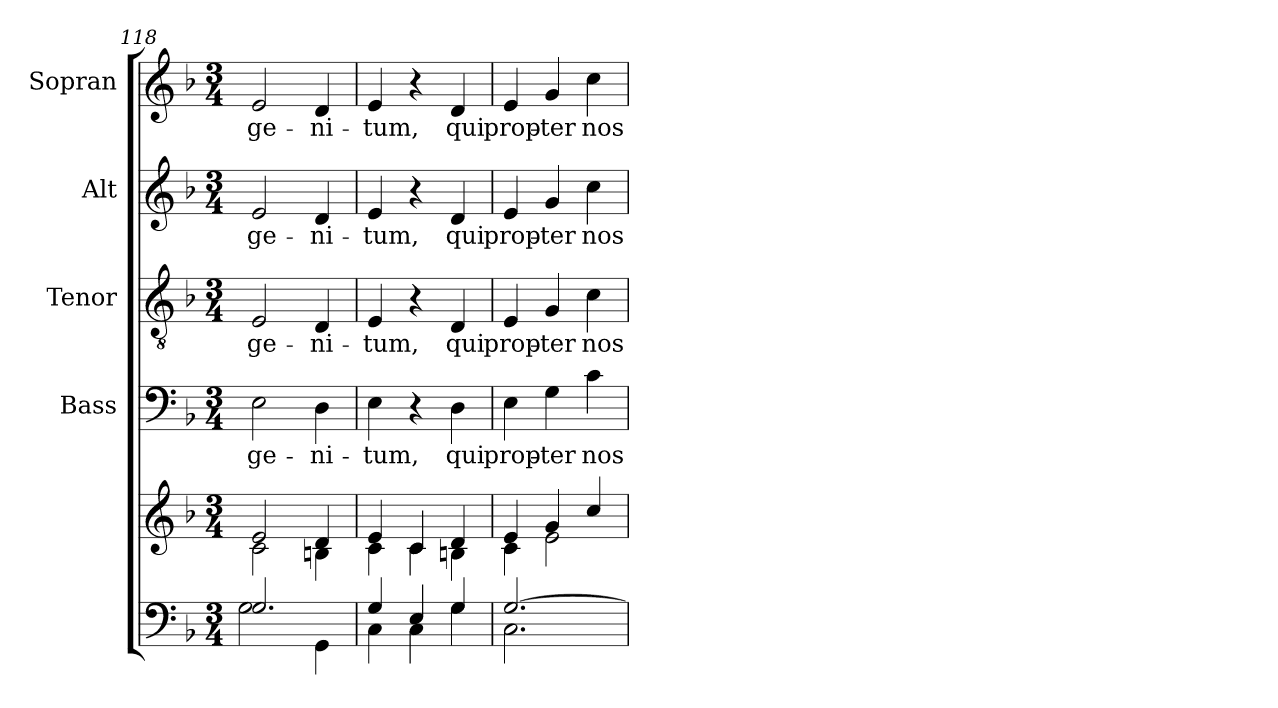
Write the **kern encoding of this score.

**kern	**kern	**kern	**text	**kern	**text	**kern	**text	**kern	**text
*part5	*part5	*part4	*part4	*part3	*part3	*part2	*part2	*part1	*part1
*staff6	*staff5	*staff4	*staff4	*staff3	*staff3	*staff2	*staff2	*staff1	*staff1
*	*	*I"Bass	*	*I"Tenor	*	*I"Alt	*	*I"Sopran	*
*	*	*I'B.	*	*I'T.	*	*I'A.	*	*I'S.	*
*clefF4	*clefG2	*clefF4	*	*clefGv2	*	*clefG2	*	*clefG2	*
*k[b-]	*k[b-]	*k[b-]	*	*k[b-]	*	*k[b-]	*	*k[b-]	*
*F:	*F:	*F:	*	*F:	*	*F:	*	*F:	*
*M3/4	*M3/4	*M3/4	*	*M3/4	*	*M3/4	*	*M3/4	*
=118	=118	=118	=118	=118	=118	=118	=118	=118	=118
*^	*^	*	*	*	*	*	*	*	*
!	!	!	!	!	!LO:LY:b	!	!LO:LY:b	!	!LO:LY:b	!	!LO:LY:b
2.G/	2G\	2e/	2c\	2E\	-ge-	2E/	-ge-	2e/	-ge-	2e/	-ge-
!	!	!	!	!	!LO:LY:b	!	!LO:LY:b	!	!LO:LY:b	!	!LO:LY:b
.	4GG\	4d/	4Bn\	4D\	-ni-	4D/	-ni-	4d/	-ni-	4d/	-ni-
=119	=119	=119	=119	=119	=119	=119	=119	=119	=119	=119	=119
!	!	!	!	!	!LO:LY:b	!	!LO:LY:b	!	!LO:LY:b	!	!LO:LY:b
4G/	4C\	4e/	4c\	4E\	-tum,	4E/	-tum,	4e/	-tum,	4e/	-tum,
4E/	4C\	4c/	4c\	4r	.	4r	.	4r	.	4r	.
!	!	!	!	!	!LO:LY:b	!	!LO:LY:b	!	!LO:LY:b	!	!LO:LY:b
4G/	4G\	4d/	4Bn\	4D\	qui	4D/	qui	4d/	qui	4d/	qui
=120	=120	=120	=120	=120	=120	=120	=120	=120	=120	=120	=120
!	!	!	!	!	!LO:LY:b	!	!LO:LY:b	!	!LO:LY:b	!	!LO:LY:b
[>2.G/	2.C\	4e/	4c\	4E\	prop-	4E/	prop-	4e/	prop-	4e/	prop-
!	!	!	!	!	!LO:LY:b	!	!LO:LY:b	!	!LO:LY:b	!	!LO:LY:b
.	.	4g/	2e\	4G\	-ter	4G/	-ter	4g/	-ter	4g/	-ter
!	!	!	!	!	!LO:LY:b	!	!LO:LY:b	!	!LO:LY:b	!	!LO:LY:b
.	.	4cc/	.	4c\	nos	4c\	nos	4cc\	nos	4cc\	nos
*v	*v	*	*	*	*	*	*	*	*	*	*
*	*v	*v	*	*	*	*	*	*	*	*
=	=	=	=	=	=	=	=	=	=
*-	*-	*-	*-	*-	*-	*-	*-	*-	*-
